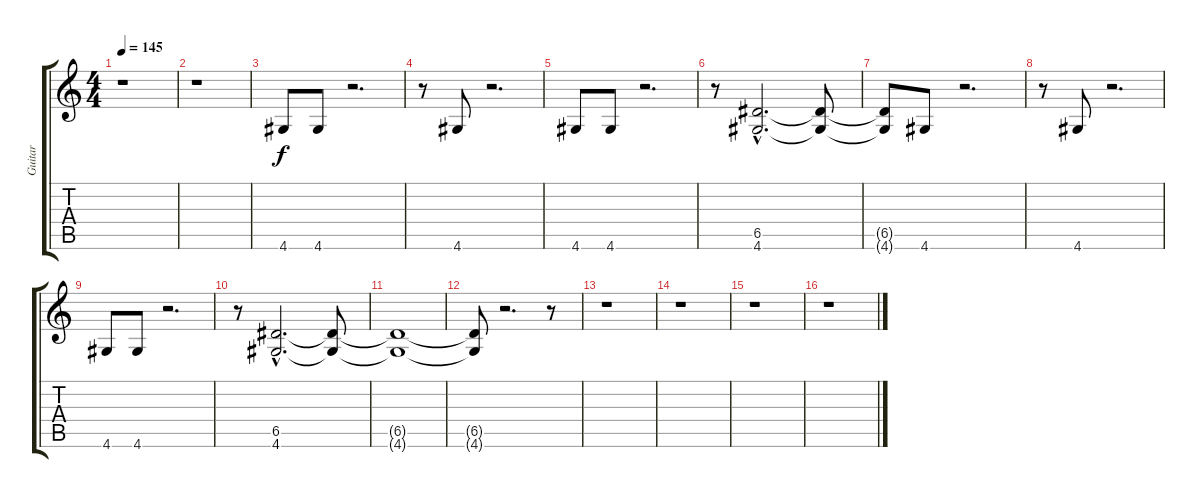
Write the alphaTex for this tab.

\track ("Guitar" "Guitar") {instrument distortionguitar}
\staff {score tabs}
\tuning (E4 B3 G3 D3 A2 E2) {hide}
\ts (4 4)
\tempo 145
\clef g2
\ks c
r.1{dy f} |
r.1 |
4.6.8 4.6.8 r.2{d} |
r.8 4.6.8 r.2{d} |
4.6.8 4.6.8 r.2{d} |
r.8 (6.5{hac} 4.6{hac}).2{d} (6.5{t} 4.6{t}).8 |
(6.5{t} 4.6{t}).8 4.6.8 r.2{d} |
r.8 4.6.8 r.2{d} |
4.6.8 4.6.8 r.2{d} |
r.8 (6.5{hac} 4.6{hac}).2{d} (6.5{t} 4.6{t}).8 |
(6.5{t} 4.6{t}).1 |
(6.5{t} 4.6{t}).8 r.2{d} r.8 |
r.1 |
r.1 |
r.1 |
r.1
